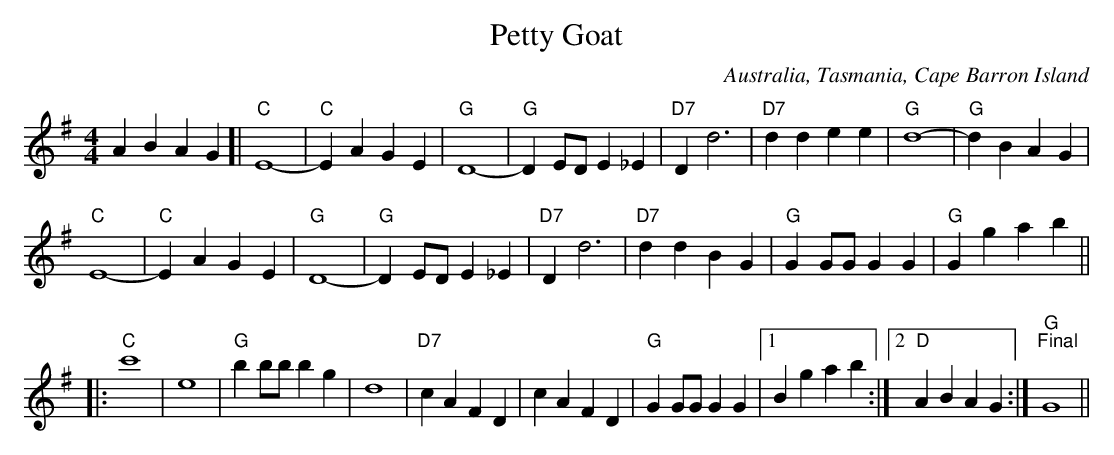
X:1
T:Petty Goat
O:Australia, Tasmania, Cape Barron Island
M:4/4
L:1/8
K:G
A2B2A2G2[|"C"E8-|"C"E2A2G2E2|"G"D8-|"G"D2EDE2_E2|"D7"D2d6|"D7"d2d2e2e2|"G"d8-|"G"d2B2A2G2|
"C"E8-|"C"E2A2G2E2|"G"D8-|"G"D2EDE2_E2|"D7"D2d6|"D7"d2d2B2G2|"G"G2GGG2G2|"G"G2g2a2b2||
|:"C"c'8|e8|"G"b2bbb2g2|d8|"D7"c2A2F2D2|c2A2F2D2|"G"G2GGG2G2|1B2g2a2b2:|2"D"A2B2A2G2:|"G""Final"G8||
